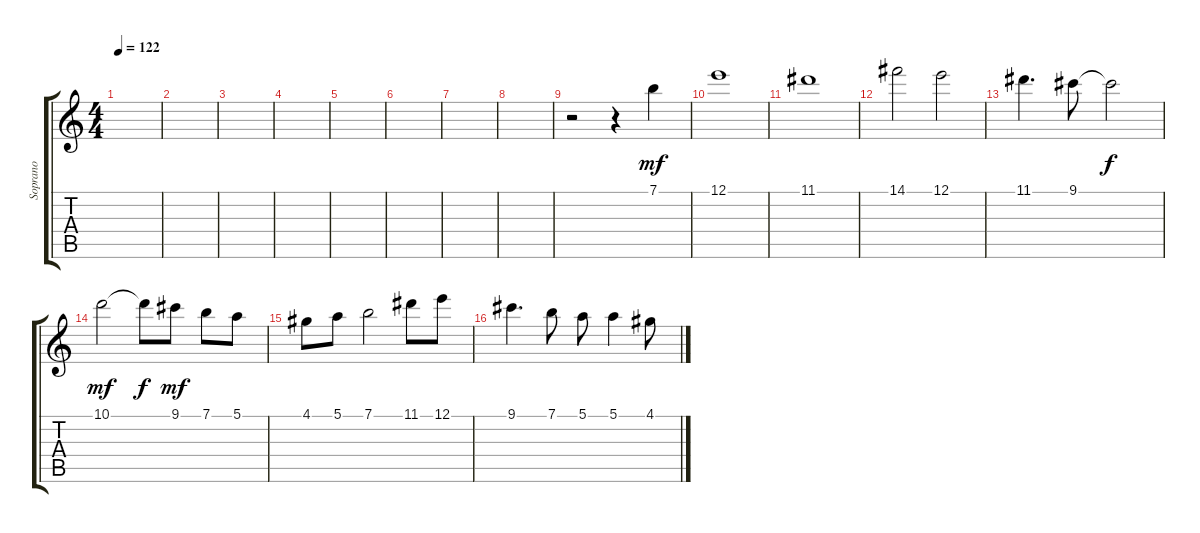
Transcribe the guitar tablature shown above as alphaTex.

\track ("Soprano" "Soprano") {instrument electricguitarjazz}
\staff {score tabs}
\tuning (E4 B3 G3 D3 A2 E2) {hide}
\ts (4 4)
\tempo 122
\clef g2
\ks c
|
|
|
|
|
|
|
|
r.2 r.4 7.1.4{dy mf} |
12.1.1 |
11.1.1 |
14.1.2 12.1.2 |
11.1.4{d} 9.1.8 9.1{t}.2{dy f} |
10.1.2{dy mf} 10.1{t}.8{dy f} 9.1.8{dy mf} 7.1.8 5.1.8 |
4.1.8 5.1.8 7.1.2 11.1.8 12.1.8 |
9.1.4{d} 7.1.8 5.1.8 5.1.4 4.1.8
